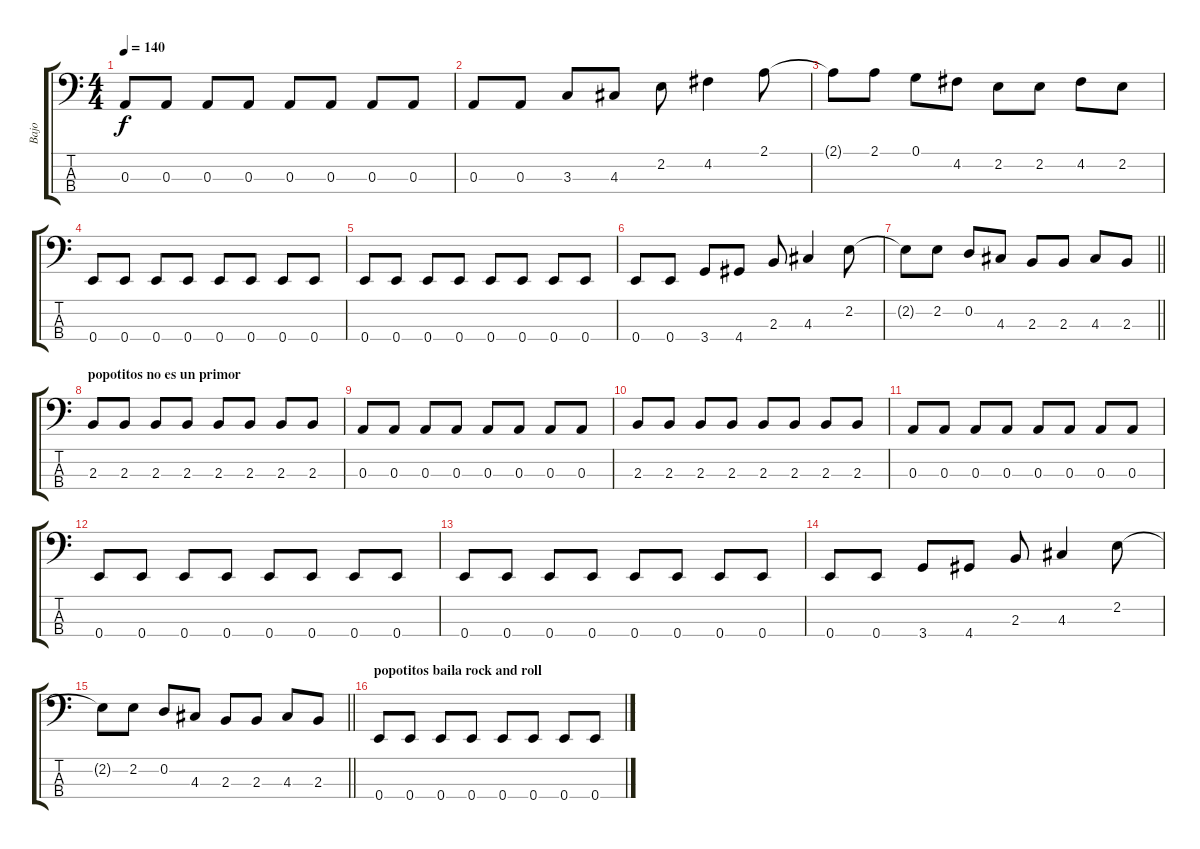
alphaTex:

\track ("Bajo" "Bajo") {instrument electricbasspick}
\staff {score tabs}
\tuning (G2 D2 A1 E1) {hide}
\ts (4 4)
\tempo 140
\clef f4
\ks c
0.3.8{dy f} 0.3.8 0.3.8 0.3.8 0.3.8 0.3.8 0.3.8 0.3.8 |
0.3.8 0.3.8 3.3.8 4.3.8 2.2.8 4.2.4 2.1.8 |
2.1{t}.8 2.1.8 0.1.8 4.2.8 2.2.8 2.2.8 4.2.8 2.2.8 |
0.4.8 0.4.8 0.4.8 0.4.8 0.4.8 0.4.8 0.4.8 0.4.8 |
0.4.8 0.4.8 0.4.8 0.4.8 0.4.8 0.4.8 0.4.8 0.4.8 |
0.4.8 0.4.8 3.4.8 4.4.8 2.3.8 4.3.4 2.2.8 |
\barLineRight lightlight
2.2{t}.8 2.2.8 0.2.8 4.3.8 2.3.8 2.3.8 4.3.8 2.3.8 |
\section ("" "popotitos no es un primor")
2.3.8 2.3.8 2.3.8 2.3.8 2.3.8 2.3.8 2.3.8 2.3.8 |
0.3.8 0.3.8 0.3.8 0.3.8 0.3.8 0.3.8 0.3.8 0.3.8 |
2.3.8 2.3.8 2.3.8 2.3.8 2.3.8 2.3.8 2.3.8 2.3.8 |
0.3.8 0.3.8 0.3.8 0.3.8 0.3.8 0.3.8 0.3.8 0.3.8 |
0.4.8 0.4.8 0.4.8 0.4.8 0.4.8 0.4.8 0.4.8 0.4.8 |
0.4.8 0.4.8 0.4.8 0.4.8 0.4.8 0.4.8 0.4.8 0.4.8 |
0.4.8 0.4.8 3.4.8 4.4.8 2.3.8 4.3.4 2.2.8 |
\barLineRight lightlight
2.2{t}.8 2.2.8 0.2.8 4.3.8 2.3.8 2.3.8 4.3.8 2.3.8 |
\section ("" "popotitos baila rock and roll")
0.4.8 0.4.8 0.4.8 0.4.8 0.4.8 0.4.8 0.4.8 0.4.8
